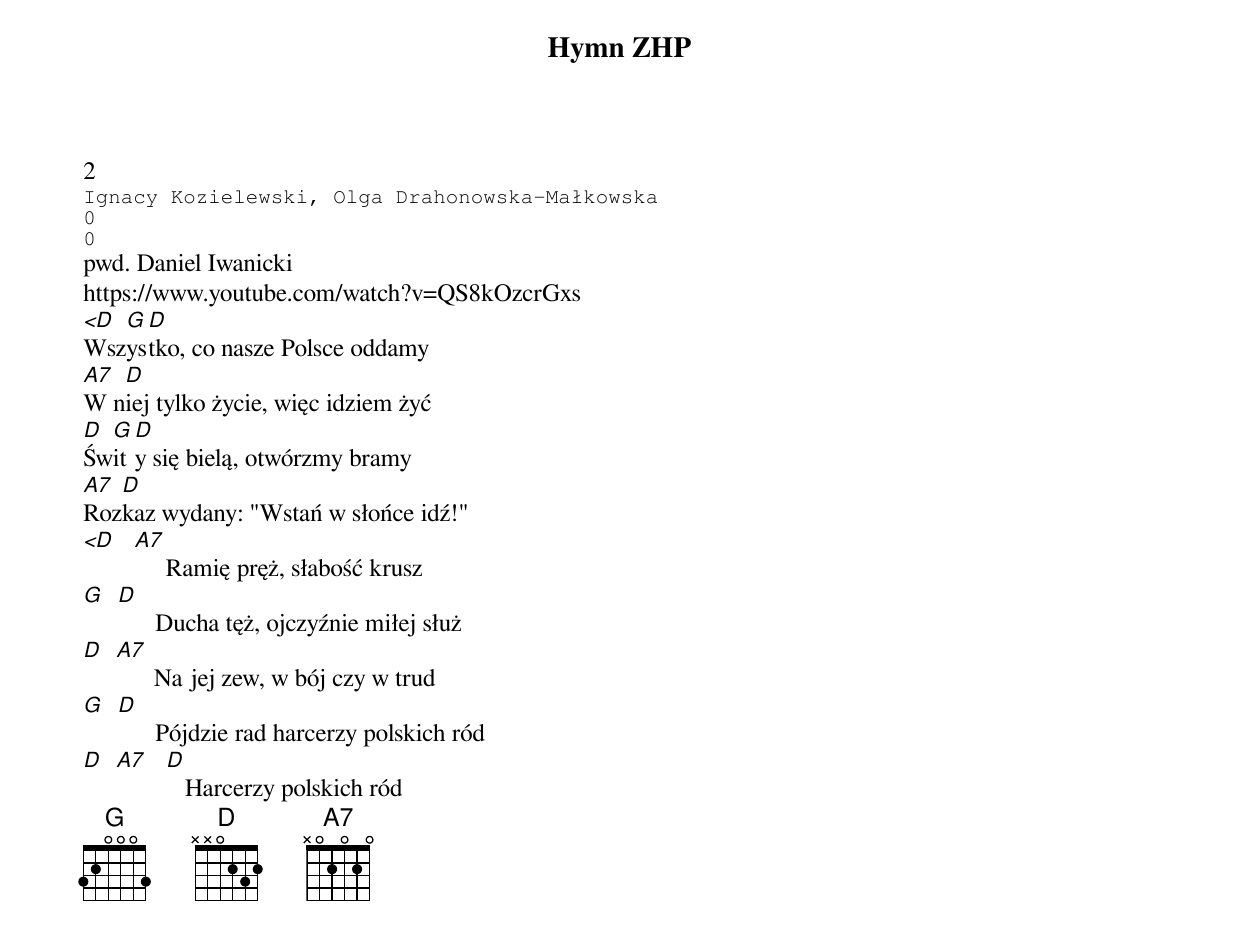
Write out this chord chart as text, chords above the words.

Hymn ZHP
2
Ignacy Kozielewski, Olga Drahonowska-Małkowska
0
0
pwd. Daniel Iwanicki
https://www.youtube.com/watch?v=QS8kOzcrGxs
<D G D
Wszystko, co nasze Polsce oddamy
A7 D
W niej tylko życie, więc idziem żyć
D G D
Świty się bielą, otwórzmy bramy
A7 D
Rozkaz wydany: "Wstań w słońce idź!"
<D A7
	Ramię pręż, słabość krusz
G D
	Ducha tęż, ojczyźnie miłej służ
D A7
	Na jej zew, w bój czy w trud
G D
	Pójdzie rad harcerzy polskich ród
D A7 D
	Harcerzy polskich ród
